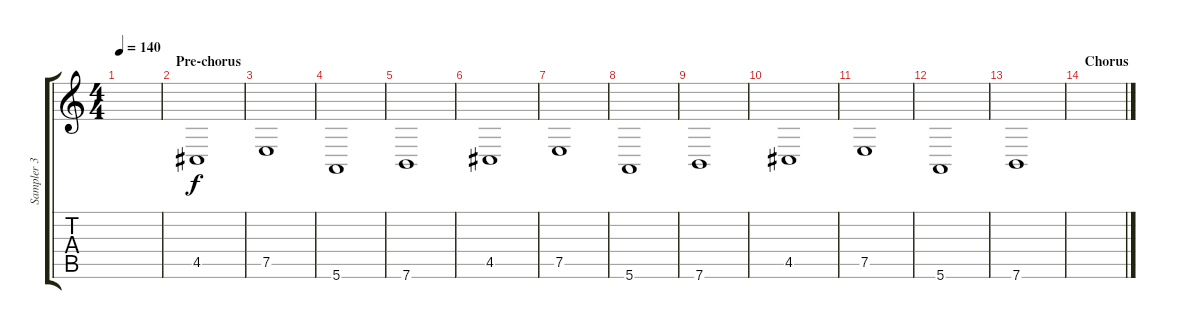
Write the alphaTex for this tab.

\track ("Sampler 3 (J.Hahn)" "Sampler 3 ") {instrument stringensemble1}
\staff {score tabs}
\tuning (E4 B3 G3 D3 A2 E2) {hide}
\ts (4 4)
\tempo 140
\clef g2
\ks c
|
\section ("" "Pre-chorus")
4.5.1{volume 14 instrument stringensemble1} |
7.5.1 |
5.6.1 |
7.6.1 |
4.5.1 |
7.5.1 |
5.6.1 |
7.6.1 |
4.5.1 |
7.5.1 |
5.6.1 |
7.6.1 |
\section ("" "Chorus")
